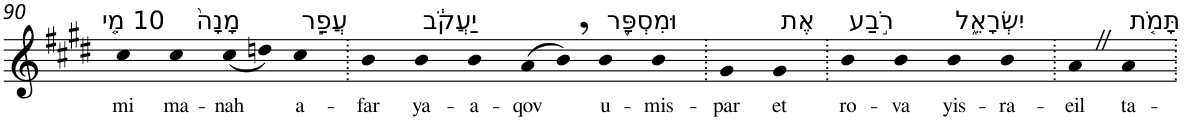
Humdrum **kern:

**kern	**text
*part1	*part1
*staff1	*staff1
*I"Piano	*
*I'Pno	*
!!LO:PB:g=z
*clefG2	*
*k[f#c#g#d#]	*
*E:	*
=90	=90
!LO:TX:a:t=10 מִ֤י	!
!	!LO:LY:b
4cc#	mi
!LO:TX:a:t=מָנָה֙	!
!	!LO:LY:b
4cc#	ma-
!	!LO:LY:b
(<8cc#	-nah
8ddn)	.
!LO:TX:a:t=עֲפַ֣ר	!
!	!LO:LY:b
4cc#	a-
=91.	=91.
!	!LO:LY:b
4b	-far
!LO:TX:a:t=יַעֲקֹ֔ב	!
!	!LO:LY:b
4b	ya-
!	!LO:LY:b
4b	-a-
!	!LO:LY:b
(>8a	-qov
8b,)	.
!LO:TX:a:t=וּמִסְפָּ֖ר	!
!	!LO:LY:b
4b	u-
!	!LO:LY:b
4b	-mis-
=92.	=92.
!	!LO:LY:b
4g#	-par
!LO:TX:a:t=אֶת	!
!	!LO:LY:b
4g#	et
=93.	=93.
!LO:TX:a:t=רֹ֣בַע	!
!	!LO:LY:b
4b	ro-
!	!LO:LY:b
4b	-va
!LO:TX:a:t=יִשְׂרָאֵ֑ל	!
!	!LO:LY:b
4b	yis-
!	!LO:LY:b
4b	-ra-
=94.	=94.
!	!LO:LY:b
4aZ	-eil
!LO:TX:a:t=תָּמֹ֤ת	!
!	!LO:LY:b
4a	ta-
=.	=.
*-	*-
